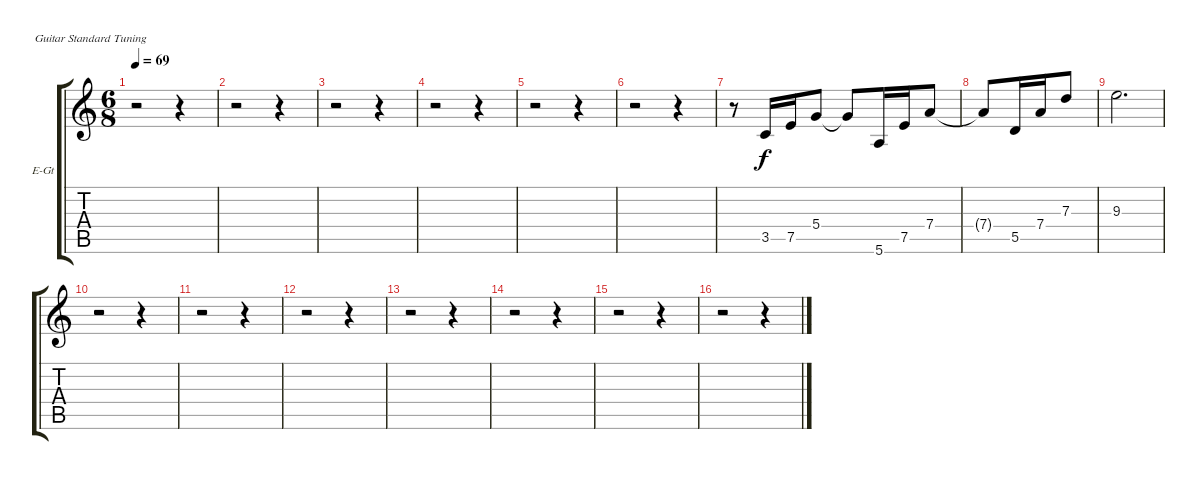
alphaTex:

\bracketExtendMode groupsimilarinstruments
\firstSystemTrackNameOrientation horizontal
\otherSystemsTrackNameOrientation horizontal
\track ("Guitar 4" "E-Gt") {instrument distortionguitar}
\staff {score tabs}
\tuning (E4 B3 G3 D3 A2 E2)
\ts (6 8)
\tempo 69
\clef g2
\ks c
r.2{dy f} r.4 |
r.2 r.4 |
r.2 r.4 |
r.2 r.4 |
r.2 r.4 |
r.2 r.4 |
r.8 3.5.16 7.5.16 5.4.8 5.4{t}.8 5.6.16 7.5.16 7.4.8 |
7.4{t}.8 5.5.16 7.4.16 7.3.8 |
9.3.2{d} |
r.2 r.4 |
r.2 r.4 |
r.2 r.4 |
r.2 r.4 |
r.2 r.4 |
r.2 r.4 |
r.2 r.4
